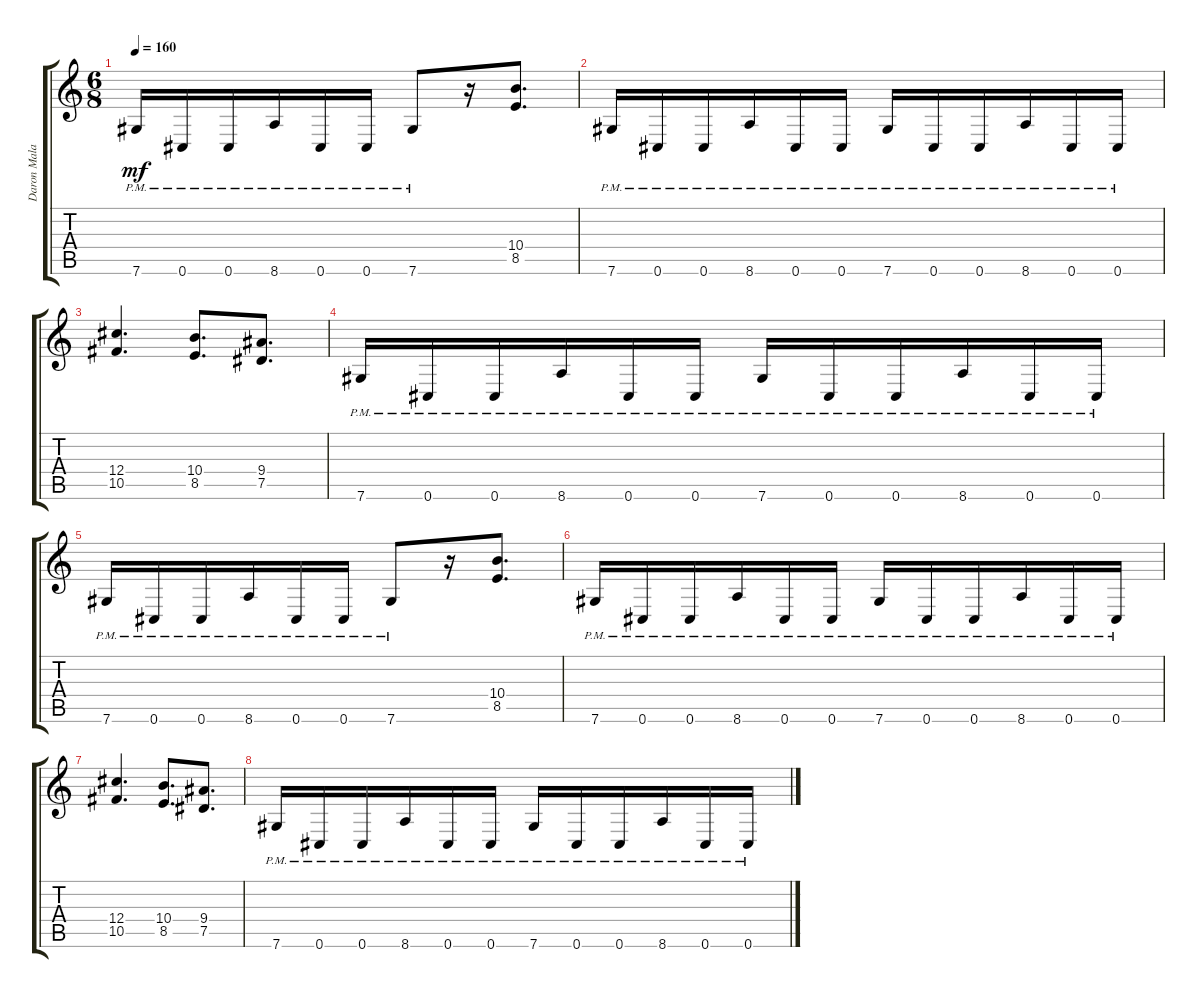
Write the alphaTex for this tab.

\track ("Daron Malakian" "Daron Mala") {instrument distortionguitar}
\staff {score tabs}
\tuning (Eb4 Bb3 Gb3 Db3 Ab2 Db2) {hide}
\ts (6 8)
\tempo 160
\clef g2
\ks c
7.6{pm}.16{dy mf} 0.6{pm}.16 0.6{pm}.16 8.6{pm}.16 0.6{pm}.16 0.6{pm}.16 7.6{pm}.8 r.16 (10.4 8.5).8{d} |
7.6{pm}.16 0.6{pm}.16 0.6{pm}.16 8.6{pm}.16 0.6{pm}.16 0.6{pm}.16 7.6{pm}.16 0.6{pm}.16 0.6{pm}.16 8.6{pm}.16 0.6{pm}.16 0.6{pm}.16 |
(12.4 10.5).4{d} (10.4 8.5).8{d} (9.4 7.5).8{d} |
7.6{pm}.16 0.6{pm}.16 0.6{pm}.16 8.6{pm}.16 0.6{pm}.16 0.6{pm}.16 7.6{pm}.16 0.6{pm}.16 0.6{pm}.16 8.6{pm}.16 0.6{pm}.16 0.6{pm}.16 |
7.6{pm}.16 0.6{pm}.16 0.6{pm}.16 8.6{pm}.16 0.6{pm}.16 0.6{pm}.16 7.6{pm}.8 r.16 (10.4 8.5).8{d} |
7.6{pm}.16 0.6{pm}.16 0.6{pm}.16 8.6{pm}.16 0.6{pm}.16 0.6{pm}.16 7.6{pm}.16 0.6{pm}.16 0.6{pm}.16 8.6{pm}.16 0.6{pm}.16 0.6{pm}.16 |
(12.4 10.5).4{d} (10.4 8.5).8{d} (9.4 7.5).8{d} |
7.6{pm}.16 0.6{pm}.16 0.6{pm}.16 8.6{pm}.16 0.6{pm}.16 0.6{pm}.16 7.6{pm}.16 0.6{pm}.16 0.6{pm}.16 8.6{pm}.16 0.6{pm}.16 0.6{pm}.16
